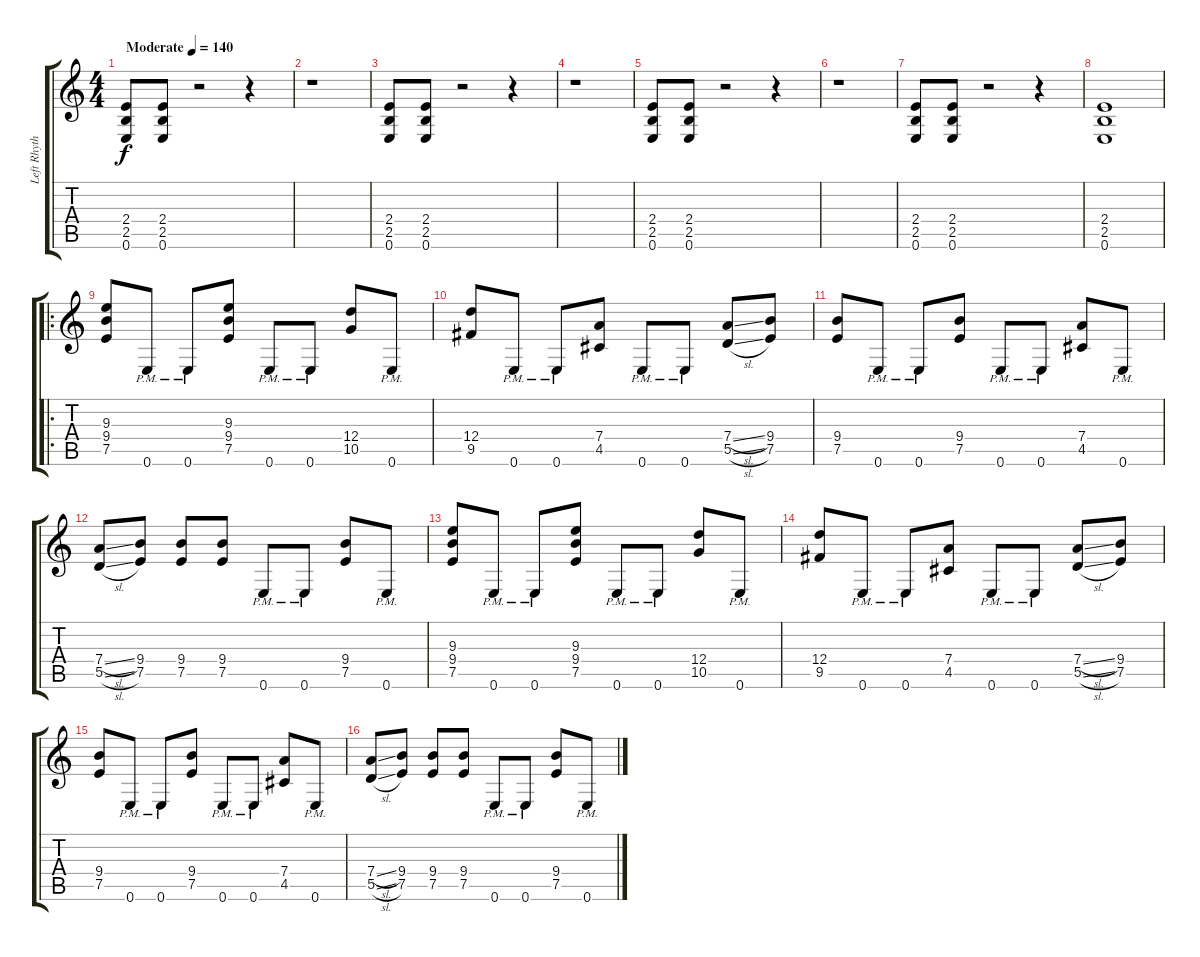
\track ("Left Rhythm Guitar" "Left Rhyth") {instrument distortionguitar}
\staff {score tabs}
\tuning (E4 B3 G3 D3 A2 E2) {hide}
\ts (4 4)
\tempo (140 "Moderate")
\clef g2
\ks c
(2.4 2.5 0.6).8{dy f instrument distortionguitar} (2.4 2.5 0.6).8 r.2 r.4 |
r.1 |
(2.4 2.5 0.6).8 (2.4 2.5 0.6).8 r.2 r.4 |
r.1 |
(2.4 2.5 0.6).8 (2.4 2.5 0.6).8 r.2 r.4 |
r.1 |
(2.4 2.5 0.6).8 (2.4 2.5 0.6).8 r.2 r.4 |
(2.4 2.5 0.6).1 |
\ro
(9.3 9.4 7.5).8 0.6{pm}.8 0.6{pm}.8 (9.3 9.4 7.5).8 0.6{pm}.8 0.6{pm}.8 (12.4 10.5).8 0.6{pm}.8 |
(12.4 9.5).8 0.6{pm}.8 0.6{pm}.8 (7.4 4.5).8 0.6{pm}.8 0.6{pm}.8 (7.4{sl} 5.5{sl}).8 (9.4 7.5).8 |
(9.4 7.5).8 0.6{pm}.8 0.6{pm}.8 (9.4 7.5).8 0.6{pm}.8 0.6{pm}.8 (7.4 4.5).8 0.6{pm}.8 |
(7.4{sl} 5.5{sl}).8 (9.4 7.5).8 (9.4 7.5).8 (9.4 7.5).8 0.6{pm}.8 0.6{pm}.8 (9.4 7.5).8 0.6{pm}.8 |
(9.3 9.4 7.5).8 0.6{pm}.8 0.6{pm}.8 (9.3 9.4 7.5).8 0.6{pm}.8 0.6{pm}.8 (12.4 10.5).8 0.6{pm}.8 |
(12.4 9.5).8 0.6{pm}.8 0.6{pm}.8 (7.4 4.5).8 0.6{pm}.8 0.6{pm}.8 (7.4{sl} 5.5{sl}).8 (9.4 7.5).8 |
(9.4 7.5).8 0.6{pm}.8 0.6{pm}.8 (9.4 7.5).8 0.6{pm}.8 0.6{pm}.8 (7.4 4.5).8 0.6{pm}.8 |
(7.4{sl} 5.5{sl}).8 (9.4 7.5).8 (9.4 7.5).8 (9.4 7.5).8 0.6{pm}.8 0.6{pm}.8 (9.4 7.5).8 0.6{pm}.8
